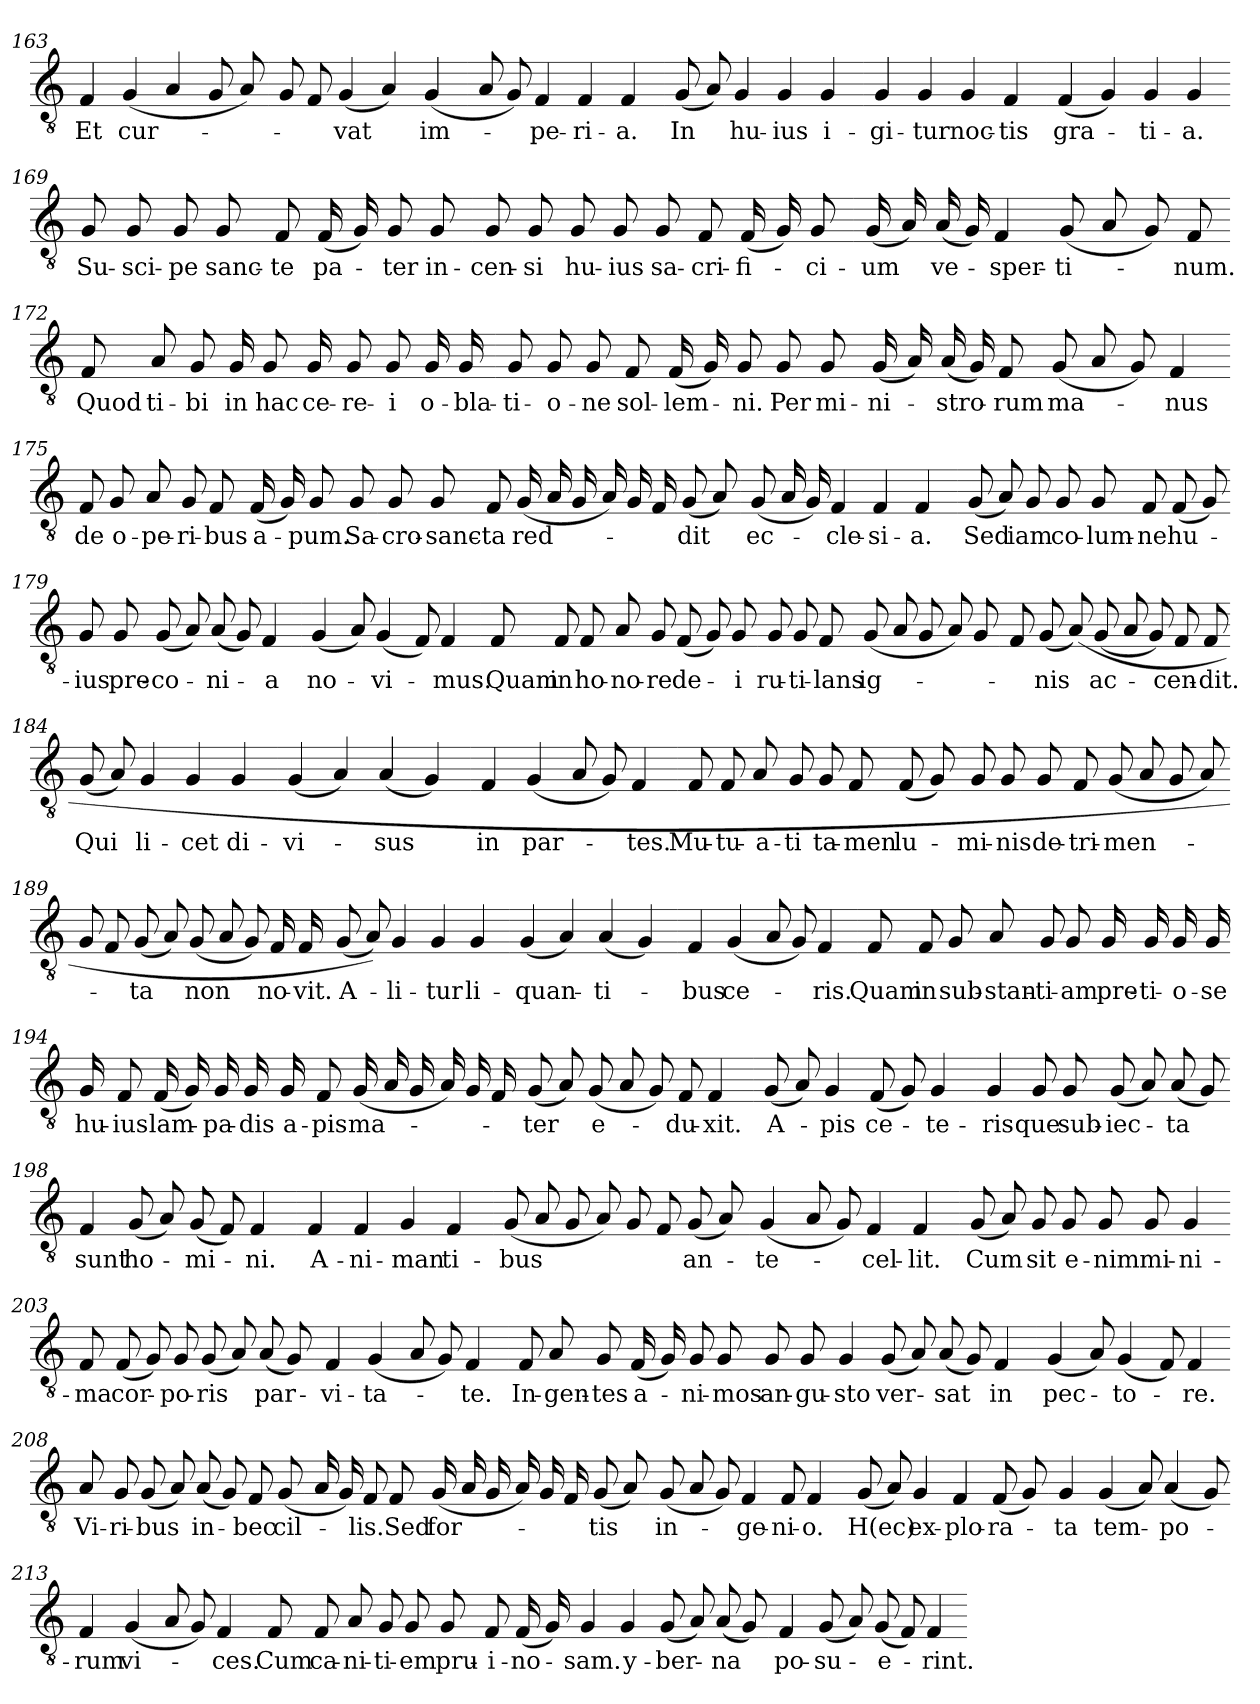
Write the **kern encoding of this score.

**kern	**text
*part1	*part1
*staff1	*staff1
*clefGv2	*
*k[]	*
=163	=163
4F	Et
(4G	cur-
4A	.
8G	.
8A)	.
=164-	=164-
8G	.
8F	.
(4G	-vat
4A)	.
(4G	im-
=165-	=165-
8A	.
8G)	.
4F	-pe-
4F	-ri-
4F	-a.
=166-	=166-
(8G	In
8A)	.
4G	hu-
4G	-ius
4G	i-
=167-	=167-
4G	-gi-
4G	-tur
4G	noc-
4F	-tis
=168-	=168-
(4F	gra-
4G)	.
4G	-ti-
4G	-a.
=169-	=169-
8G	Su-
8G	-sci-
8G	-pe
8G	sanc-
8F	-te
(16F	pa-
16G)	.
8G	-ter
8G	in-
=170-	=170-
8G	-cen-
8G	-si
8G	hu-
8G	-ius
8G	sa-
8F	-cri-
(16F	-fi-
16G)	.
8G	-ci-
=171-	=171-
(16G	-um
16A)	.
(16A	ve-
16G)	.
4F	-sper-
(8G	-ti-
8A	.
8G)	.
8F	-num.
=172-	=172-
8F	Quod
8A	ti-
8G	-bi
16G	in
8G	hac
16G	ce-
8G	-re-
8G	-i
16G	o-
16G	-bla-
=173-	=173-
8G	-ti-
8G	-o-
8G	-ne
8F	sol-
(16F	-lem-
16G)	.
8G	-ni.
8G	Per
8G	mi-
=174-	=174-
(16G	-ni-
16A)	.
(16A	-stro-
16G)	.
8F	-rum
(8G	ma-
8A	.
8G)	.
4F	-nus
=175-	=175-
8F	de
8G	o-
8A	-pe-
8G	-ri-
8F	-bus
(16F	a-
16G)	.
8G	-pum.
8G	Sa-
=176-	=176-
8G	-cro-
8G	-sanc-
8F	-ta
(16G	red-
16A	.
16G	.
16A)	.
16G	.
16F	.
(8G	-dit
8A)	.
=177-	=177-
(8G	ec-
16A	.
16G)	.
4F	-cle-
4F	-si-
4F	-a.
=178-	=178-
(8G	Sed
8A)	.
8G	iam
8G	co-
8G	-lum-
8F	-ne
(8F	hu-
8G)	.
=179-	=179-
8G	-ius
8G	pre-
(8G	-co-
8A)	.
(8A	-ni-
8G)	.
4F	-a
=180-	=180-
(4G	no-
8A)	.
(4G	-vi-
8F)	.
4F	-mus.
=181-	=181-
8F	Quam
8F	in
8F	ho-
8A	-no-
8G	-re
(8F	de-
8G)	.
8G	-i
=182-	=182-
8G	ru-
8G	-ti-
8F	-lans
(8G	ig-
8A	.
8G	.
8A)	.
8G	.
=183-	=183-
8F	.
(8G	-nis
(8A)	.
(8G	ac-
8A	.
8G)	.
8F	-cen-
8F	-dit.
=184-	=184-
(8G	Qui
8A)	.
4G	li-
4G	-cet
4G	di-
=185-	=185-
(4G	-vi-
4A)	.
(4A	-sus
4G)	.
=186-	=186-
4F	in
(4G	par-
8A	.
8G)	.
4F	-tes.
=187-	=187-
8F	Mu-
8F	-tu-
8A	-a-
8G	-ti
8G	ta-
8F	-men
(8F	lu-
8G)	.
=188-	=188-
8G	-mi-
8G	-nis
8G	de-
8F	-tri-
(8G	-men-
8A	.
8G	.
8A)	.
=189-	=189-
8G	.
8F	.
(8G	-ta
8A)	.
(8G	non
8A	.
8G)	.
16F	no-
16F	-vit.
=190-	=190-
(8G	A-
8A))	.
4G	-li-
4G	-tur
4G	li-
=191-	=191-
(4G	-quan-
4A)	.
(4A	-ti-
4G)	.
=192-	=192-
4F	-bus
(4G	ce-
8A	.
8G)	.
4F	-ris.
=193-	=193-
8F	Quam
8F	in
8G	sub-
8A	-stan-
8G	-ti-
8G	-am
16G	pre-
16G	-ti-
16G	-o-
16G	-se
=194-	=194-
16G	hu-
8F	-ius
(16F	lam-
16G)	.
16G	-pa-
16G	-dis
16G	a-
8F	-pis
(16G	ma-
16A	.
16G	.
16A)	.
16G	.
16F	.
=195-	=195-
(8G	-ter
8A)	.
(8G	e-
8A	.
8G)	.
8F	-du-
4F	-xit.
=196-	=196-
(8G	A-
8A)	.
4G	-pis
(8F	ce-
8G)	.
4G	-te-
=197-	=197-
4G	-ris
8G	que
8G	sub-
(8G	-iec-
8A)	.
(8A	-ta
8G)	.
=198-	=198-
4F	sunt
(8G	ho-
8A)	.
(8G	-mi-
8F)	.
4F	-ni.
=199-	=199-
4F	A-
4F	-ni-
4G	man
4F	-ti-
=200-	=200-
(8G	-bus
8A	.
8G	.
8A)	.
8G	.
8F	.
(8G	an-
8A)	.
=201-	=201-
(4G	-te-
8A	.
8G)	.
4F	-cel-
4F	-lit.
=202-	=202-
(8G	Cum
8A)	.
8G	sit
8G	e-
8G	-nim
8G	mi-
4G	-ni-
=203-	=203-
8F	-ma
(8F	cor-
8G)	.
8G	-po-
(8G	-ris
8A)	.
(8A	par-
8G)	.
=204-	=204-
4F	-vi-
(4G	-ta-
8A	.
8G)	.
4F	-te.
=205-	=205-
8F	In-
8A	-gen-
8G	-tes
(16F	a-
16G)	.
8G	-ni-
8G	-mos
8G	an-
8G	-gu-
=206-	=206-
4G	-sto
(8G	ver-
8A)	.
(8A	-sat
8G)	.
4F	in
=207-	=207-
(4G	pec-
8A)	.
(4G	-to-
8F)	.
4F	-re.
=208-	=208-
8A	Vi-
8G	-ri-
(8G	-bus
8A)	.
(8A	in-
8G)	.
8F	bec
(8G	-cil-
=209-	=209-
16A	.
16G)	.
8F	-lis.
8F	Sed
(16G	for-
16A	.
16G	.
16A)	.
16G	.
16F	.
(8G	-tis
8A)	.
=210-	=210-
(8G	in-
8A	.
8G)	.
4F	-ge-
8F	-ni-
4F	-o.
=211-	=211-
(8G	H(ec)
8A)	.
4G	ex-
4F	-plo-
(8F	-ra-
8G)	.
=212-	=212-
4G	-ta
(4G	tem-
8A)	.
(4A	-po-
8G)	.
=213-	=213-
4F	-rum
(4G	vi-
8A	.
8G)	.
4F	-ces.
=214-	=214-
8F	Cum
8F	ca-
8A	-ni-
8G	-ti-
8G	-em
8G	pru-
8F	-i-
(16F	-no-
16G)	.
=215-	=215-
4G	-sam.
4G	y-
(8G	-ber-
8A)	.
(8A	-na
8G)	.
=216-	=216-
4F	po-
(8G	-su-
8A)	.
(8G	-e-
8F)	.
4F	-rint.
=-	=-
*-	*-
